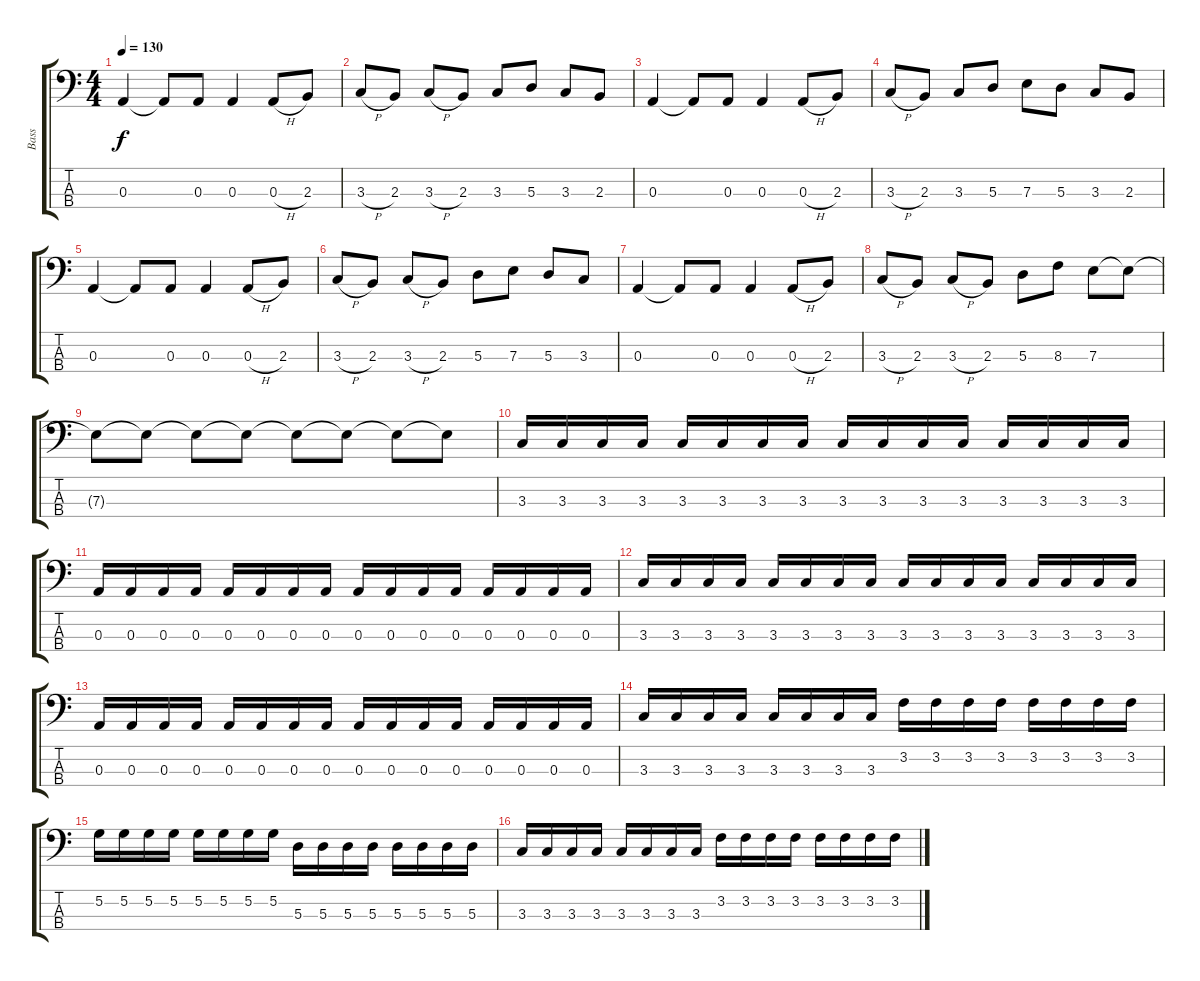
\track ("Bass" "Bass") {instrument electricbasspick}
\staff {score tabs}
\tuning (G2 D2 A1 E1) {hide}
\ts (4 4)
\tempo 130
\clef f4
\ks c
0.3.4{dy f} 0.3{t}.8 0.3.8 0.3.4 0.3{h}.8 2.3.8 |
3.3{h}.8 2.3.8 3.3{h}.8 2.3.8 3.3.8 5.3.8 3.3.8 2.3.8 |
0.3.4 0.3{t}.8 0.3.8 0.3.4 0.3{h}.8 2.3.8 |
3.3{h}.8 2.3.8 3.3.8 5.3.8 7.3.8 5.3.8 3.3.8 2.3.8 |
0.3.4 0.3{t}.8 0.3.8 0.3.4 0.3{h}.8 2.3.8 |
3.3{h}.8 2.3.8 3.3{h}.8 2.3.8 5.3.8 7.3.8 5.3.8 3.3.8 |
0.3.4 0.3{t}.8 0.3.8 0.3.4 0.3{h}.8 2.3.8 |
3.3{h}.8 2.3.8 3.3{h}.8 2.3.8 5.3.8 8.3.8 7.3.8 7.3{t}.8 |
7.3{t}.8 7.3{t}.8 7.3{t}.8 7.3{t}.8 7.3{t}.8 7.3{t}.8 7.3{t}.8 7.3{t}.8 |
3.3.16 3.3.16 3.3.16 3.3.16 3.3.16 3.3.16 3.3.16 3.3.16 3.3.16 3.3.16 3.3.16 3.3.16 3.3.16 3.3.16 3.3.16 3.3.16 |
0.3.16 0.3.16 0.3.16 0.3.16 0.3.16 0.3.16 0.3.16 0.3.16 0.3.16 0.3.16 0.3.16 0.3.16 0.3.16 0.3.16 0.3.16 0.3.16 |
3.3.16 3.3.16 3.3.16 3.3.16 3.3.16 3.3.16 3.3.16 3.3.16 3.3.16 3.3.16 3.3.16 3.3.16 3.3.16 3.3.16 3.3.16 3.3.16 |
0.3.16 0.3.16 0.3.16 0.3.16 0.3.16 0.3.16 0.3.16 0.3.16 0.3.16 0.3.16 0.3.16 0.3.16 0.3.16 0.3.16 0.3.16 0.3.16 |
3.3.16 3.3.16 3.3.16 3.3.16 3.3.16 3.3.16 3.3.16 3.3.16 3.2.16 3.2.16 3.2.16 3.2.16 3.2.16 3.2.16 3.2.16 3.2.16 |
5.2.16 5.2.16 5.2.16 5.2.16 5.2.16 5.2.16 5.2.16 5.2.16 5.3.16 5.3.16 5.3.16 5.3.16 5.3.16 5.3.16 5.3.16 5.3.16 |
3.3.16 3.3.16 3.3.16 3.3.16 3.3.16 3.3.16 3.3.16 3.3.16 3.2.16 3.2.16 3.2.16 3.2.16 3.2.16 3.2.16 3.2.16 3.2.16
